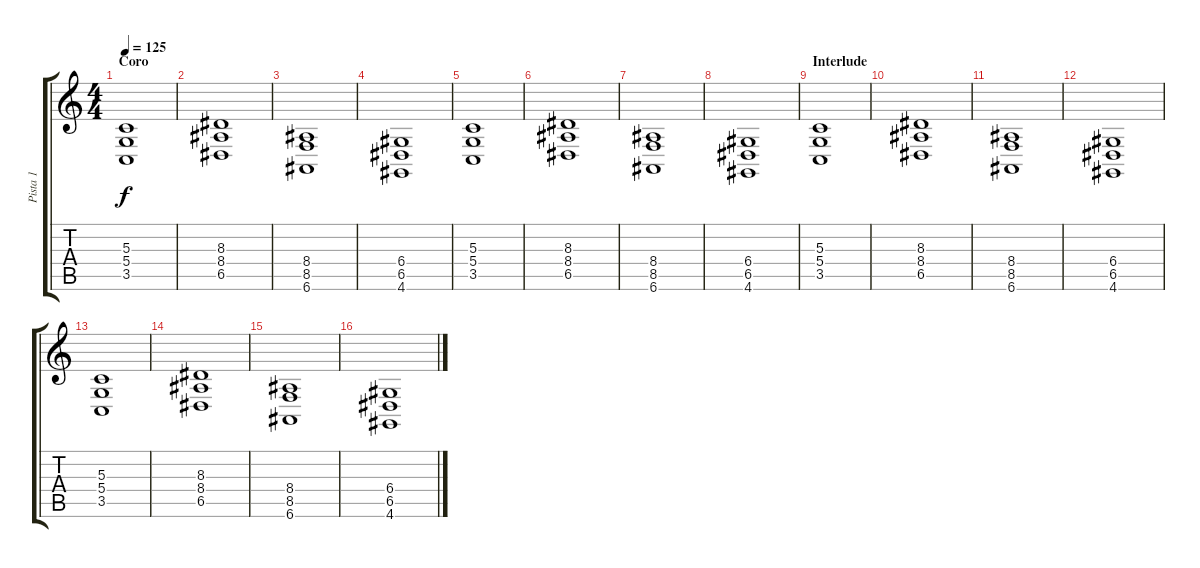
\track ("Pista 1" "Pista 1") {instrument stringensemble1}
\staff {score tabs}
\tuning (E4 B3 G3 D3 A2 E2) {hide}
\ts (4 4)
\section ("" "Coro")
\tempo 125
\clef g2
\ks c
(5.3 5.4 3.5).1{dy f} |
(8.3 8.4 6.5).1 |
(8.4 8.5 6.6).1 |
(6.4 6.5 4.6).1 |
(5.3 5.4 3.5).1 |
(8.3 8.4 6.5).1 |
(8.4 8.5 6.6).1 |
(6.4 6.5 4.6).1 |
\section ("" "Interlude")
(5.3 5.4 3.5).1 |
(8.3 8.4 6.5).1 |
(8.4 8.5 6.6).1 |
(6.4 6.5 4.6).1 |
(5.3 5.4 3.5).1 |
(8.3 8.4 6.5).1 |
(8.4 8.5 6.6).1 |
(6.4 6.5 4.6).1
